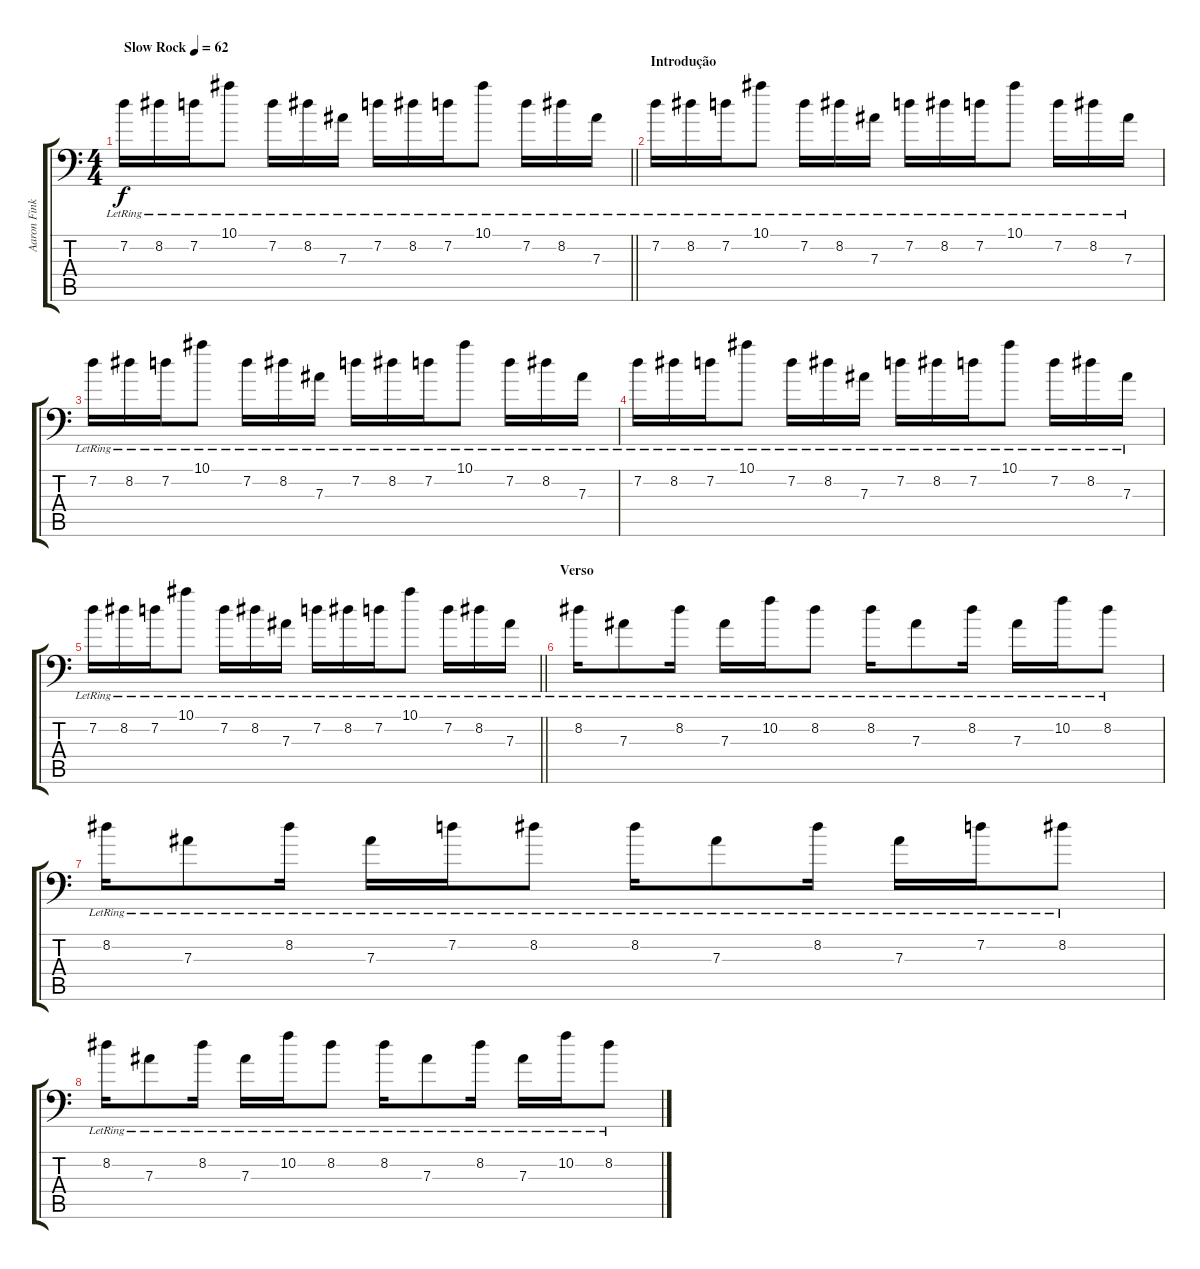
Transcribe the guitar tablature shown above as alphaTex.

\track ("Aaron Fink" "Aaron Fink") {instrument electricguitarclean}
\staff {score tabs}
\tuning (C4 G3 Eb3 Bb2 F2 Bb1) {hide}
\ts (4 4)
\tempo (62 "Slow Rock")
\clef f4
\barLineRight lightlight
\ks c
7.2{lr}.16{dy f instrument electricguitarclean} 8.2{lr}.16 7.2{lr}.16 10.1{lr}.8 7.2{lr}.16 8.2{lr}.16 7.3{lr}.16 7.2{lr}.16 8.2{lr}.16 7.2{lr}.16 10.1{lr}.8 7.2{lr}.16 8.2{lr}.16 7.3{lr}.16 |
\section ("" "Introdução")
7.2{lr}.16 8.2{lr}.16 7.2{lr}.16 10.1{lr}.8 7.2{lr}.16 8.2{lr}.16 7.3{lr}.16 7.2{lr}.16 8.2{lr}.16 7.2{lr}.16 10.1{lr}.8 7.2{lr}.16 8.2{lr}.16 7.3{lr}.16 |
7.2{lr}.16 8.2{lr}.16 7.2{lr}.16 10.1{lr}.8 7.2{lr}.16 8.2{lr}.16 7.3{lr}.16 7.2{lr}.16 8.2{lr}.16 7.2{lr}.16 10.1{lr}.8 7.2{lr}.16 8.2{lr}.16 7.3{lr}.16 |
7.2{lr}.16 8.2{lr}.16 7.2{lr}.16 10.1{lr}.8 7.2{lr}.16 8.2{lr}.16 7.3{lr}.16 7.2{lr}.16 8.2{lr}.16 7.2{lr}.16 10.1{lr}.8 7.2{lr}.16 8.2{lr}.16 7.3{lr}.16 |
\barLineRight lightlight
7.2{lr}.16 8.2{lr}.16 7.2{lr}.16 10.1{lr}.8 7.2{lr}.16 8.2{lr}.16 7.3{lr}.16 7.2{lr}.16 8.2{lr}.16 7.2{lr}.16 10.1{lr}.8 7.2{lr}.16 8.2{lr}.16 7.3{lr}.16 |
\section ("" "Verso")
8.2{lr}.16{volume 8} 7.3{lr}.8 8.2{lr}.16 7.3{lr}.16 10.2{lr}.16 8.2{lr}.8 8.2{lr}.16 7.3{lr}.8 8.2{lr}.16 7.3{lr}.16 10.2{lr}.16 8.2{lr}.8 |
8.2{lr}.16 7.3{lr}.8 8.2{lr}.16 7.3{lr}.16 7.2{lr}.16 8.2{lr}.8 8.2{lr}.16 7.3{lr}.8 8.2{lr}.16 7.3{lr}.16 7.2{lr}.16 8.2{lr}.8 |
8.2{lr}.16 7.3{lr}.8 8.2{lr}.16 7.3{lr}.16 10.2{lr}.16 8.2{lr}.8 8.2{lr}.16 7.3{lr}.8 8.2{lr}.16 7.3{lr}.16 10.2{lr}.16 8.2{lr}.8
